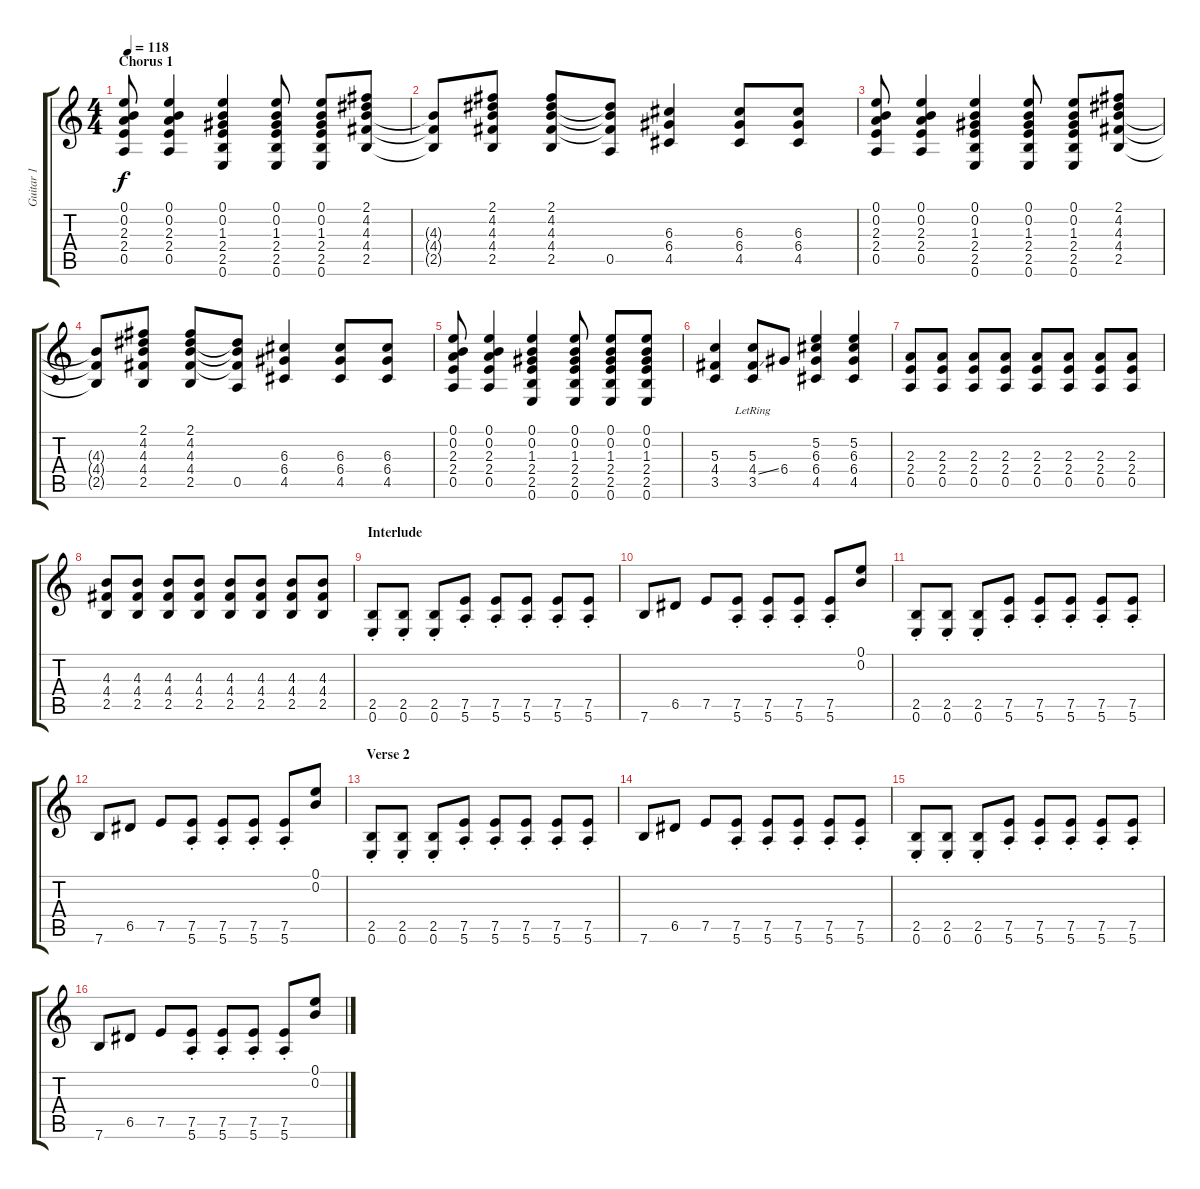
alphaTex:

\track ("Guitar 1" "Guitar 1") {instrument electricguitarmuted}
\staff {score tabs}
\tuning (E4 B3 G3 D3 A2 E2) {hide}
\ts (4 4)
\section ("" "Chorus 1")
\tempo 118
\clef g2
\ks c
(0.1 0.2 2.3 2.4 0.5).8{dy f instrument distortionguitar} (0.1 0.2 2.3 2.4 0.5).4 (0.1 0.2 1.3 2.4 2.5 0.6).4 (0.1 0.2 1.3 2.4 2.5 0.6).8 (0.1 0.2 1.3 2.4 2.5 0.6).8 (2.1 4.2 4.3 4.4 2.5).8 |
(4.3{t} 4.4{t} 2.5{t}).8 (2.1 4.2 4.3 4.4 2.5).8 (2.1 4.2 4.3 4.4 2.5).8 (4.2{t} 4.3{t} 4.4{t} 0.5).8 (6.3 6.4 4.5).4 (6.3 6.4 4.5).8 (6.3 6.4 4.5).8 |
(0.1 0.2 2.3 2.4 0.5).8{instrument distortionguitar} (0.1 0.2 2.3 2.4 0.5).4 (0.1 0.2 1.3 2.4 2.5 0.6).4 (0.1 0.2 1.3 2.4 2.5 0.6).8 (0.1 0.2 1.3 2.4 2.5 0.6).8 (2.1 4.2 4.3 4.4 2.5).8 |
(4.3{t} 4.4{t} 2.5{t}).8 (2.1 4.2 4.3 4.4 2.5).8 (2.1 4.2 4.3 4.4 2.5).8 (4.2{t} 4.3{t} 4.4{t} 0.5).8 (6.3 6.4 4.5).4 (6.3 6.4 4.5).8 (6.3 6.4 4.5).8 |
(0.1 0.2 2.3 2.4 0.5).8{instrument distortionguitar} (0.1 0.2 2.3 2.4 0.5).4 (0.1 0.2 1.3 2.4 2.5 0.6).4 (0.1 0.2 1.3 2.4 2.5 0.6).8 (0.1 0.2 1.3 2.4 2.5 0.6).8 (0.1 0.2 1.3 2.4 2.5 0.6).8 |
(5.3 4.4 3.5).4 (5.3 4.4{ss} 3.5{lr}).8 6.4.8 (5.2 6.3 6.4 4.5).4 (5.2 6.3 6.4 4.5).4 |
(2.3 2.4 0.5).8 (2.3 2.4 0.5).8 (2.3 2.4 0.5).8 (2.3 2.4 0.5).8 (2.3 2.4 0.5).8 (2.3 2.4 0.5).8 (2.3 2.4 0.5).8 (2.3 2.4 0.5).8 |
(4.3 4.4 2.5).8 (4.3 4.4 2.5).8 (4.3 4.4 2.5).8 (4.3 4.4 2.5).8 (4.3 4.4 2.5).8 (4.3 4.4 2.5).8 (4.3 4.4 2.5).8 (4.3 4.4 2.5).8 |
\section ("" "Interlude")
(2.5{st} 0.6{st}).8{instrument electricguitarmuted} (2.5{st} 0.6{st}).8 (2.5{st} 0.6{st}).8 (7.5{st} 5.6{st}).8 (7.5{st} 5.6{st}).8 (7.5{st} 5.6{st}).8 (7.5{st} 5.6{st}).8 (7.5{st} 5.6{st}).8 |
7.6.8 6.5.8 7.5.8 (7.5{st} 5.6{st}).8 (7.5{st} 5.6{st}).8 (7.5{st} 5.6{st}).8 (7.5{st} 5.6{st}).8 (0.1 0.2).8{instrument distortionguitar} |
(2.5{st} 0.6{st}).8{instrument electricguitarmuted} (2.5{st} 0.6{st}).8 (2.5{st} 0.6{st}).8 (7.5{st} 5.6{st}).8 (7.5{st} 5.6{st}).8 (7.5{st} 5.6{st}).8 (7.5{st} 5.6{st}).8 (7.5{st} 5.6{st}).8 |
7.6.8 6.5.8 7.5.8 (7.5{st} 5.6{st}).8 (7.5{st} 5.6{st}).8 (7.5{st} 5.6{st}).8 (7.5{st} 5.6{st}).8 (0.1 0.2).8{instrument distortionguitar} |
\section ("" "Verse 2")
(2.5{st} 0.6{st}).8{instrument electricguitarmuted} (2.5{st} 0.6{st}).8 (2.5{st} 0.6{st}).8 (7.5{st} 5.6{st}).8 (7.5{st} 5.6{st}).8 (7.5{st} 5.6{st}).8 (7.5{st} 5.6{st}).8 (7.5{st} 5.6{st}).8 |
7.6.8 6.5.8 7.5.8 (7.5{st} 5.6{st}).8 (7.5{st} 5.6{st}).8 (7.5{st} 5.6{st}).8 (7.5{st} 5.6{st}).8 (7.5{st} 5.6{st}).8 |
(2.5{st} 0.6{st}).8 (2.5{st} 0.6{st}).8 (2.5{st} 0.6{st}).8 (7.5{st} 5.6{st}).8 (7.5{st} 5.6{st}).8 (7.5{st} 5.6{st}).8 (7.5{st} 5.6{st}).8 (7.5{st} 5.6{st}).8 |
7.6.8 6.5.8 7.5.8 (7.5{st} 5.6{st}).8 (7.5{st} 5.6{st}).8 (7.5{st} 5.6{st}).8 (7.5{st} 5.6{st}).8 (0.1 0.2).8{instrument distortionguitar}
